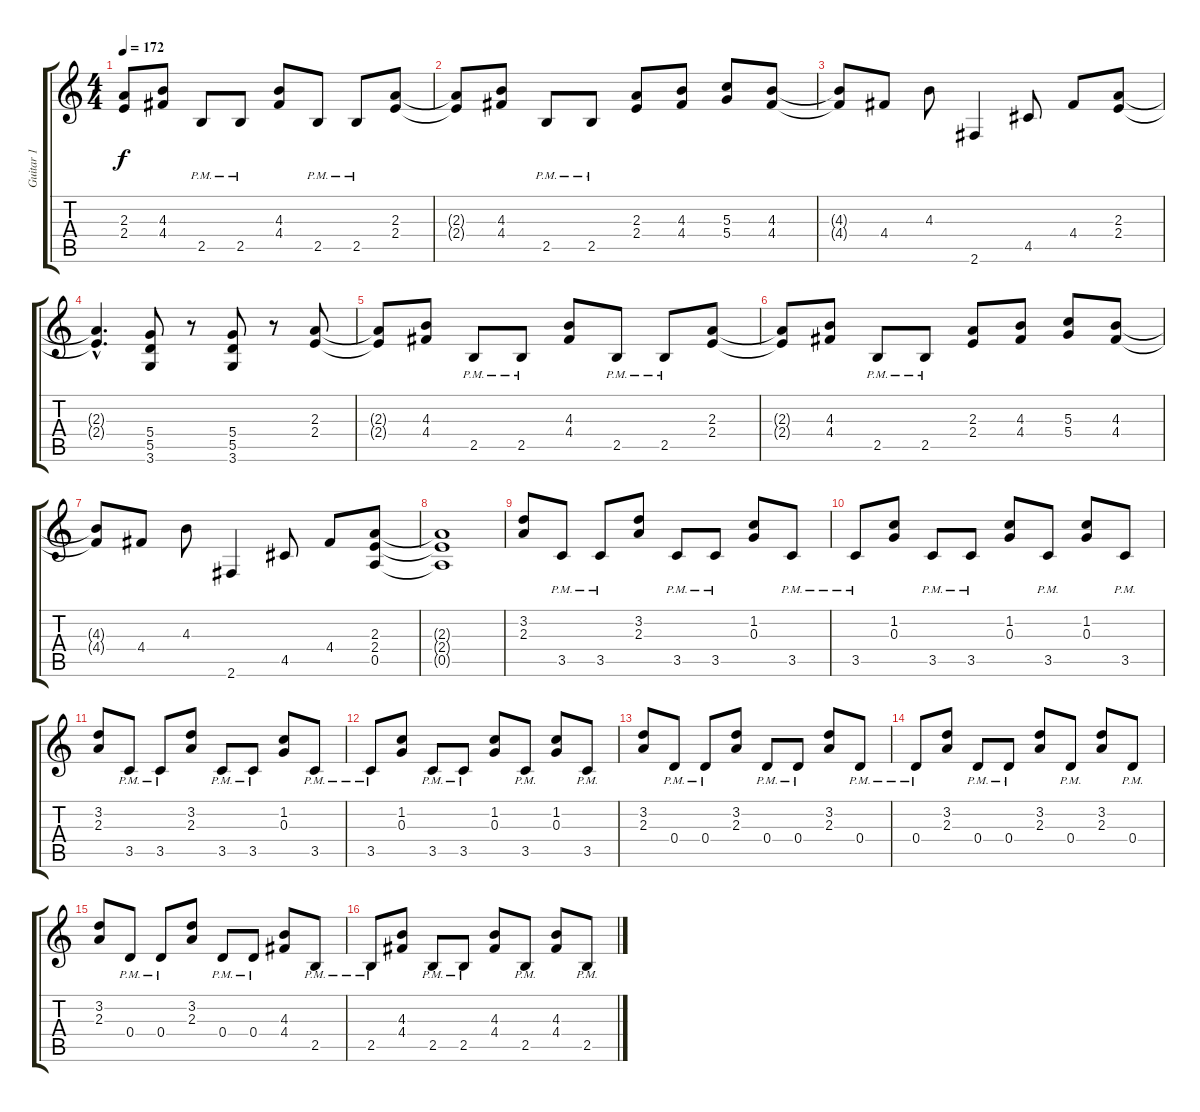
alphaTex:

\track ("Guitar 1" "Guitar 1") {instrument distortionguitar}
\staff {score tabs}
\tuning (E4 B3 G3 D3 A2 E2) {hide}
\ts (4 4)
\tempo 172
\clef g2
\ks c
(2.3{t} 2.4{t}).8{dy f} (4.3 4.4).8 2.5{pm}.8 2.5{pm}.8 (4.3 4.4).8 2.5{pm}.8 2.5{pm}.8 (2.3 2.4).8 |
(2.3{t} 2.4{t}).8 (4.3 4.4).8 2.5{pm}.8 2.5{pm}.8 (2.3 2.4).8 (4.3 4.4).8 (5.3 5.4).8 (4.3 4.4).8 |
(4.3{t} 4.4{t}).8 4.4.8 4.3.8 2.6.4 4.5.8 4.4.8 (2.3 2.4).8 |
(2.3{hac t} 2.4{hac t}).4{d} (5.4 5.5 3.6).8 r.8 (5.4 5.5 3.6).8 r.8 (2.3 2.4).8 |
(2.3{t} 2.4{t}).8 (4.3 4.4).8 2.5{pm}.8 2.5{pm}.8 (4.3 4.4).8 2.5{pm}.8 2.5{pm}.8 (2.3 2.4).8 |
(2.3{t} 2.4{t}).8 (4.3 4.4).8 2.5{pm}.8 2.5{pm}.8 (2.3 2.4).8 (4.3 4.4).8 (5.3 5.4).8 (4.3 4.4).8 |
(4.3{t} 4.4{t}).8 4.4.8 4.3.8 2.6.4 4.5.8 4.4.8 (2.3 2.4 0.5).8 |
(2.3{t} 2.4{t} 0.5{t}).1 |
(3.2 2.3).8 3.5{pm}.8 3.5{pm}.8 (3.2 2.3).8 3.5{pm}.8 3.5{pm}.8 (1.2 0.3).8 3.5{pm}.8 |
3.5{pm}.8 (1.2 0.3).8 3.5{pm}.8 3.5{pm}.8 (1.2 0.3).8 3.5{pm}.8 (1.2 0.3).8 3.5{pm}.8 |
(3.2 2.3).8 3.5{pm}.8 3.5{pm}.8 (3.2 2.3).8 3.5{pm}.8 3.5{pm}.8 (1.2 0.3).8 3.5{pm}.8 |
3.5{pm}.8 (1.2 0.3).8 3.5{pm}.8 3.5{pm}.8 (1.2 0.3).8 3.5{pm}.8 (1.2 0.3).8 3.5{pm}.8 |
(3.2 2.3).8 0.4{pm}.8 0.4{pm}.8 (3.2 2.3).8 0.4{pm}.8 0.4{pm}.8 (3.2 2.3).8 0.4{pm}.8 |
0.4{pm}.8 (3.2 2.3).8 0.4{pm}.8 0.4{pm}.8 (3.2 2.3).8 0.4{pm}.8 (3.2 2.3).8 0.4{pm}.8 |
(3.2 2.3).8 0.4{pm}.8 0.4{pm}.8 (3.2 2.3).8 0.4{pm}.8 0.4{pm}.8 (4.3 4.4).8 2.5{pm}.8 |
2.5{pm}.8 (4.3 4.4).8 2.5{pm}.8 2.5{pm}.8 (4.3 4.4).8 2.5{pm}.8 (4.3 4.4).8 2.5{pm}.8
